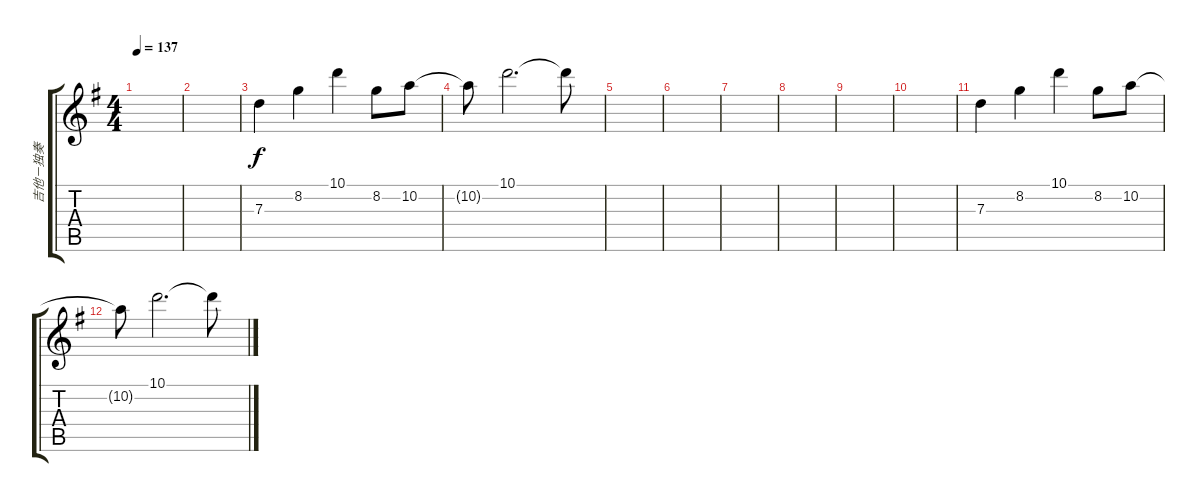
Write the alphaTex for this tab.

\track ("吉他－独奏" "吉他－独奏") {mute instrument distortionguitar}
\staff {score tabs}
\tuning (E4 B3 G3 D3 A2 E2) {hide}
\ts (4 4)
\tempo 137
\clef g2
\ks g
|
|
7.3.4{dy f} 8.2.4 10.1.4 8.2.8 10.2.8 |
10.2{t}.8 10.1.2{d} 10.1{t}.8 |
|
|
|
|
|
|
7.3.4 8.2.4 10.1.4 8.2.8 10.2.8 |
10.2{t}.8 10.1.2{d} 10.1{t}.8
